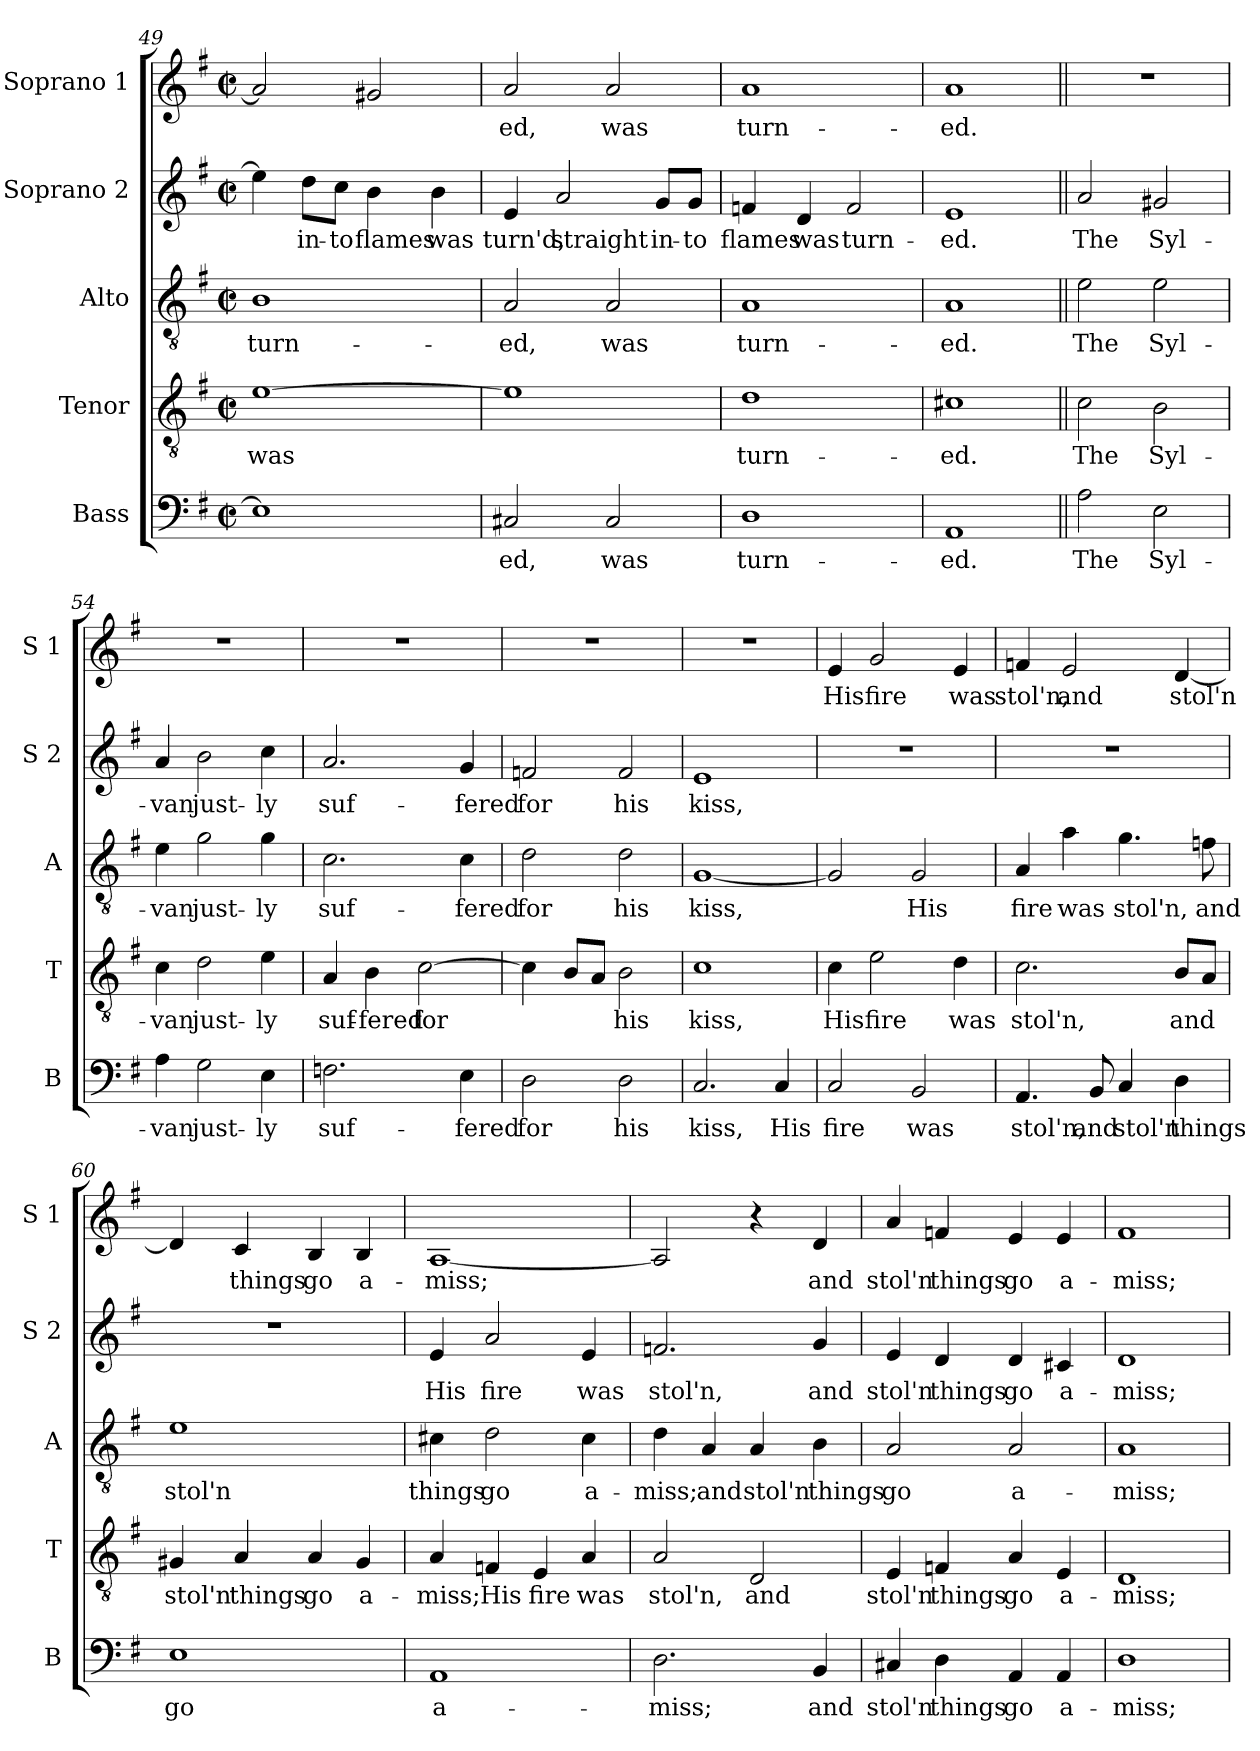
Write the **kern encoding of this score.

**kern	**text	**kern	**text	**kern	**text	**kern	**text	**kern	**text
*part5	*part5	*part4	*part4	*part3	*part3	*part2	*part2	*part1	*part1
*staff5	*staff5	*staff4	*staff4	*staff3	*staff3	*staff2	*staff2	*staff1	*staff1
*I"Bass	*	*I"Tenor	*	*I"Alto	*	*I"Soprano 2	*	*I"Soprano 1	*
*I'B	*	*I'T	*	*I'A	*	*I'S 2	*	*I'S 1	*
*clefF4	*	*clefGv2	*	*clefGv2	*	*clefG2	*	*clefG2	*
*k[f#]	*	*k[f#]	*	*k[f#]	*	*k[f#]	*	*k[f#]	*
*G:	*	*G:	*	*G:	*	*G:	*	*G:	*
*M2/2	*	*M2/2	*	*M2/2	*	*M2/2	*	*M2/2	*
*met(c|)	*	*met(c|)	*	*met(c|)	*	*met(c|)	*	*met(c|)	*
=49	=49	=49	=49	=49	=49	=49	=49	=49	=49
1E]	.	[1e	was	1B	turn-	4ee\]	.	2a/]	.
.	.	.	.	.	.	8dd\L	in-	.	.
.	.	.	.	.	.	8cc\J	-to	.	.
.	.	.	.	.	.	4b\	flames	2g#X/	.
.	.	.	.	.	.	4b\	was	.	.
=50	=50	=50	=50	=50	=50	=50	=50	=50	=50
2C#X/	-ed,	1e]	.	2A/	-ed,	4e/	turn'd,	2a/	-ed,
.	.	.	.	.	.	2a/	straight	.	.
2C#/	was	.	.	2A/	was	.	.	2a/	was
.	.	.	.	.	.	8g/L	in-	.	.
.	.	.	.	.	.	8g/J	-to	.	.
=51	=51	=51	=51	=51	=51	=51	=51	=51	=51
1D	turn-	1d	turn-	1A	turn-	4fn/	flames	1a	turn-
.	.	.	.	.	.	4d/	was	.	.
.	.	.	.	.	.	2f/	turn-	.	.
=52	=52	=52	=52	=52	=52	=52	=52	=52	=52
1AA	-ed.	1c#X	-ed.	1A	-ed.	1e	-ed.	1a	-ed.
!!LO:LB:g=z
=53||	=53||	=53||	=53||	=53||	=53||	=53||	=53||	=53||	=53||
2A\	The	2c\	The	2e\	The	2a/	The	1r	.
2E\	Syl-	2B\	Syl-	2e\	Syl-	2g#X/	Syl-	.	.
=54	=54	=54	=54	=54	=54	=54	=54	=54	=54
4A\	-van	4c\	-van	4e\	-van	4a/	-van	1r	.
2G\	just-	2d\	just-	2g\	just-	2b\	just-	.	.
4E\	-ly	4e\	-ly	4g\	-ly	4cc\	-ly	.	.
=55	=55	=55	=55	=55	=55	=55	=55	=55	=55
2.Fn\	suf-	4A/	suf-	2.c\	suf-	2.a/	suf-	1r	.
.	.	4B\	-fered	.	.	.	.	.	.
.	.	[2c\	for	.	.	.	.	.	.
4E\	-fered	.	.	4c\	-fered	4g/	-fered	.	.
=56	=56	=56	=56	=56	=56	=56	=56	=56	=56
2D\	for	4c\]	.	2d\	for	2fn/	for	1r	.
.	.	8B/L	.	.	.	.	.	.	.
.	.	8A/J	.	.	.	.	.	.	.
2D\	his	2B\	his	2d\	his	2f/	his	.	.
=57	=57	=57	=57	=57	=57	=57	=57	=57	=57
2.C/	kiss,	1c	kiss,	[1G	kiss,	1e	kiss,	1r	.
4C/	His	.	.	.	.	.	.	.	.
=58	=58	=58	=58	=58	=58	=58	=58	=58	=58
2C/	fire	4c\	His	2G/]	.	1r	.	4e/	His
.	.	2e\	fire	.	.	.	.	2g/	fire
2BB/	was	.	.	2G/	His	.	.	.	.
.	.	4d\	was	.	.	.	.	4e/	was
!!LO:PB:g=z
=59	=59	=59	=59	=59	=59	=59	=59	=59	=59
4.AA/	stol'n,	2.c\	stol'n,	4A/	fire	1r	.	4fn/	stol'n,
.	.	.	.	4a\	was	.	.	2e/	and
8BB/	and	.	.	.	.	.	.	.	.
4C/	stol'n	.	.	4.g\	stol'n,	.	.	.	.
4D\	things	8B/L	and	.	.	.	.	[4d/	stol'n
.	.	8A/J	.	8fn\	and	.	.	.	.
=60	=60	=60	=60	=60	=60	=60	=60	=60	=60
1E	go	4G#X/	stol'n	1e	stol'n	1r	.	4d/]	.
.	.	4A/	things	.	.	.	.	4c/	things
.	.	4A/	go	.	.	.	.	4B/	go
.	.	4G#/	a-	.	.	.	.	4B/	a-
=61	=61	=61	=61	=61	=61	=61	=61	=61	=61
1AA	a-	4A/	-miss;	4c#X\	things	4e/	His	[1A	-miss;
.	.	4Fn/	His	2d\	go	2a/	fire	.	.
.	.	4E/	fire	.	.	.	.	.	.
.	.	4A/	was	4c#\	a-	4e/	was	.	.
=62	=62	=62	=62	=62	=62	=62	=62	=62	=62
2.D\	-miss;	2A/	stol'n,	4d\	-miss;	2.fn/	stol'n,	2A/]	.
.	.	.	.	4A/	and	.	.	.	.
.	.	2D/	and	4A/	stol'n	.	.	4r	.
4BB/	and	.	.	4B\	things	4g/	and	4d/	and
!!LO:LB:g=z
=63	=63	=63	=63	=63	=63	=63	=63	=63	=63
4C#X/	stol'n	4E/	stol'n	2A/	go	4e/	stol'n	4a/	stol'n
4D\	things	4Fn/	things	.	.	4d/	things	4fn/	things
4AA/	go	4A/	go	2A/	a-	4d/	go	4e/	go
4AA/	a-	4E/	a-	.	.	4c#X/	a-	4e/	a-
=64	=64	=64	=64	=64	=64	=64	=64	=64	=64
1D	-miss;	1D	-miss;	1A	-miss;	1d	-miss;	1f#	-miss;
=	=	=	=	=	=	=	=	=	=
*-	*-	*-	*-	*-	*-	*-	*-	*-	*-
